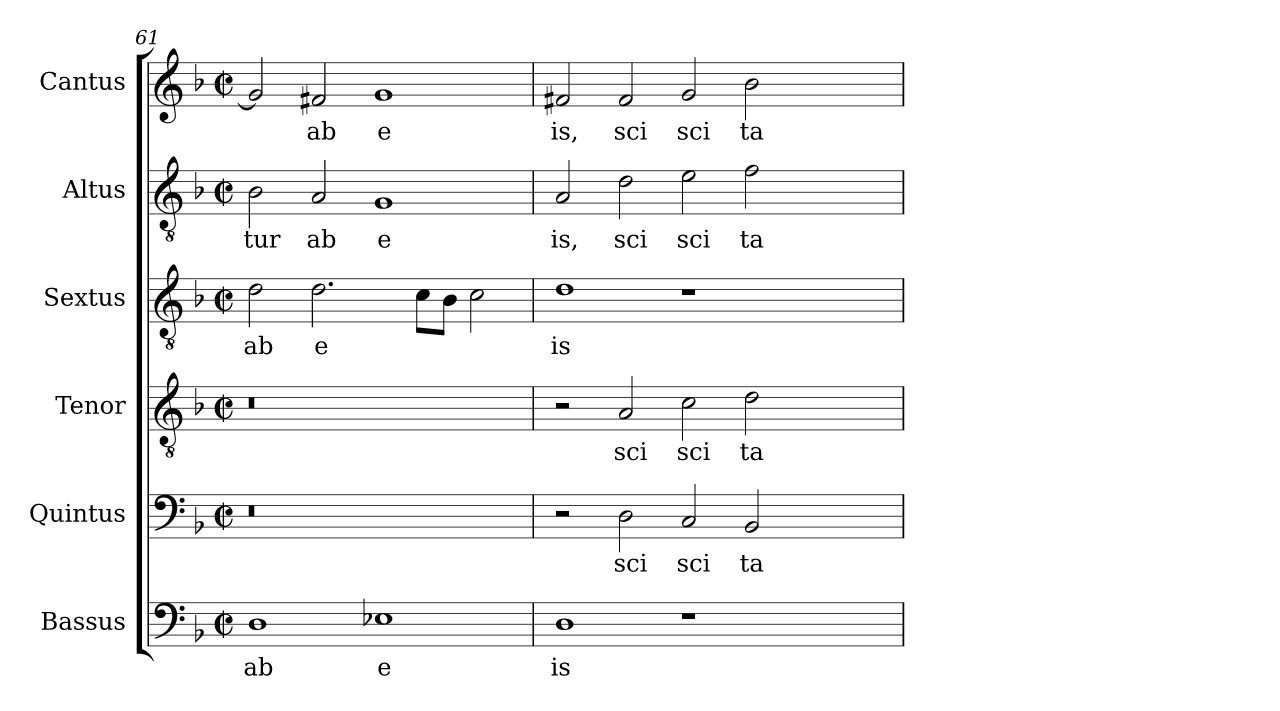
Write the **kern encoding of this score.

**kern	**text	**kern	**text	**kern	**text	**kern	**text	**kern	**text	**kern	**text
*part6	*part6	*part5	*part5	*part4	*part4	*part3	*part3	*part2	*part2	*part1	*part1
*staff6	*staff6	*staff5	*staff5	*staff4	*staff4	*staff3	*staff3	*staff2	*staff2	*staff1	*staff1
*I"Bassus	*	*I"Quintus	*	*I"Tenor	*	*I"Sextus	*	*I"Altus	*	*I"Cantus	*
*I'Bassus	*	*I'Quintus	*	*I'Tenor	*	*I'Sextus	*	*I'Altus	*	*I'Cantus	*
!!LO:LB:g=z
*clefF4	*	*clefF4	*	*clefGv2	*	*clefGv2	*	*clefGv2	*	*clefG2	*
*k[b-]	*	*k[b-]	*	*k[b-]	*	*k[b-]	*	*k[b-]	*	*k[b-]	*
*F:	*	*F:	*	*F:	*	*F:	*	*F:	*	*F:	*
*M2/2	*	*M2/2	*	*M2/2	*	*M2/2	*	*M2/2	*	*M2/2	*
*met(c|)	*	*met(c|)	*	*met(c|)	*	*met(c|)	*	*met(c|)	*	*met(c|)	*
=61	=61	=61	=61	=61	=61	=61	=61	=61	=61	=61	=61
!	!LO:LY:b:cj	!	!	!	!	!	!LO:LY:b:cj	!	!LO:LY:b:cj	!	!
1D	ab	0r	.	0r	.	2d\	ab	2B-\	-tur	2g/]	.
!	!	!	!	!	!	!	!LO:LY:b:cj	!	!LO:LY:b:cj	!	!LO:LY:b:cj
.	.	.	.	.	.	2.d\	e	2A/	ab	2f#X/	ab
!	!LO:LY:b:cj	!	!	!	!	!	!	!	!LO:LY:b:cj	!	!LO:LY:b:cj
1E-X	e	.	.	.	.	.	.	1G	e	1g	e
.	.	.	.	.	.	8c\L	.	.	.	.	.
.	.	.	.	.	.	8B-\J	.	.	.	.	.
.	.	.	.	.	.	2c\	.	.	.	.	.
=62	=62	=62	=62	=62	=62	=62	=62	=62	=62	=62	=62
!	!LO:LY:b:cj	!	!	!	!	!	!LO:LY:b:cj	!	!LO:LY:b:cj	!	!LO:LY:b:cj
1D	is	2r	.	2r	.	1d	is	2A/	is,	2f#X/	is,
!	!	!	!LO:LY:b:cj	!	!LO:LY:b:cj	!	!	!	!LO:LY:b:cj	!	!LO:LY:b:cj
.	.	2D\	sci	2A/	sci	.	.	2d\	sci	2f#/	sci
!LO:N:vis=1	!	!	!LO:LY:b:cj	!	!LO:LY:b:cj	!LO:N:vis=1	!	!	!LO:LY:b:cj	!	!LO:LY:b:cj
0r	.	2C/	sci	2c\	sci	0r	.	2e\	sci	2g/	sci
!	!	!	!LO:LY:b:cj	!	!LO:LY:b:cj	!	!	!	!LO:LY:b:cj	!	!LO:LY:b:cj
.	.	2BB-/	ta	2d\	ta	.	.	2f\	ta	2b-\	ta
.	.	1ryy	.	1ryy	.	.	.	1ryy	.	1ryy	.
=	=	=	=	=	=	=	=	=	=	=	=
*-	*-	*-	*-	*-	*-	*-	*-	*-	*-	*-	*-
